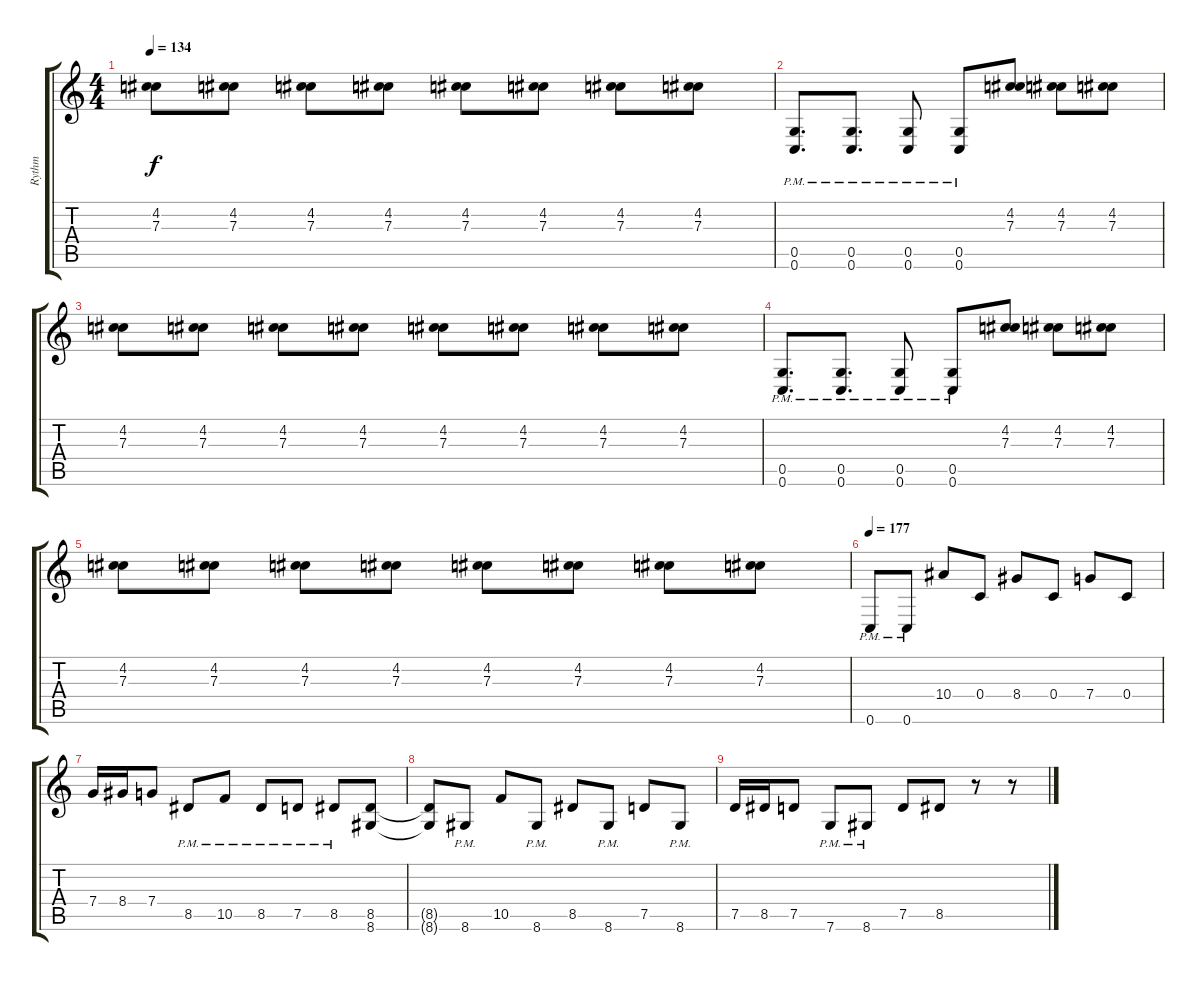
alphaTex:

\track ("Rythm" "Rythm") {instrument distortionguitar}
\staff {score tabs}
\tuning (D4 A3 F3 C3 G2 C2) {hide}
\ts (4 4)
\tempo 134
\clef g2
\ks c
(4.2 7.3).8{dy f} (4.2 7.3).8 (4.2 7.3).8 (4.2 7.3).8 (4.2 7.3).8 (4.2 7.3).8 (4.2 7.3).8 (4.2 7.3).8 |
(0.5{pm} 0.6{pm}).8{d} (0.5{pm} 0.6{pm}).8{d} (0.5{pm} 0.6{pm}).8 (0.5{pm} 0.6{pm}).8 (4.2 7.3).8 (4.2 7.3).8 (4.2 7.3).8 |
(4.2 7.3).8 (4.2 7.3).8 (4.2 7.3).8 (4.2 7.3).8 (4.2 7.3).8 (4.2 7.3).8 (4.2 7.3).8 (4.2 7.3).8 |
(0.5{pm} 0.6{pm}).8{d} (0.5{pm} 0.6{pm}).8{d} (0.5{pm} 0.6{pm}).8 (0.5{pm} 0.6{pm}).8 (4.2 7.3).8 (4.2 7.3).8 (4.2 7.3).8 |
(4.2 7.3).8 (4.2 7.3).8 (4.2 7.3).8 (4.2 7.3).8 (4.2 7.3).8 (4.2 7.3).8 (4.2 7.3).8 (4.2 7.3).8 |
\tempo 177
0.6{pm}.8 0.6{pm}.8 10.4.8 0.4.8 8.4.8 0.4.8 7.4.8 0.4.8 |
7.4.16 8.4.16 7.4.8 8.5{pm}.8 10.5{pm}.8 8.5{pm}.8 7.5{pm}.8 8.5{pm}.8 (8.5 8.6).8 |
(8.5{t} 8.6{t}).8 8.6{pm}.8 10.5.8 8.6{pm}.8 8.5.8 8.6{pm}.8 7.5.8 8.6{pm}.8 |
7.5.16 8.5.16 7.5.8 7.6{pm}.8 8.6{pm}.8 7.5.8 8.5.8 r.8 r.8
